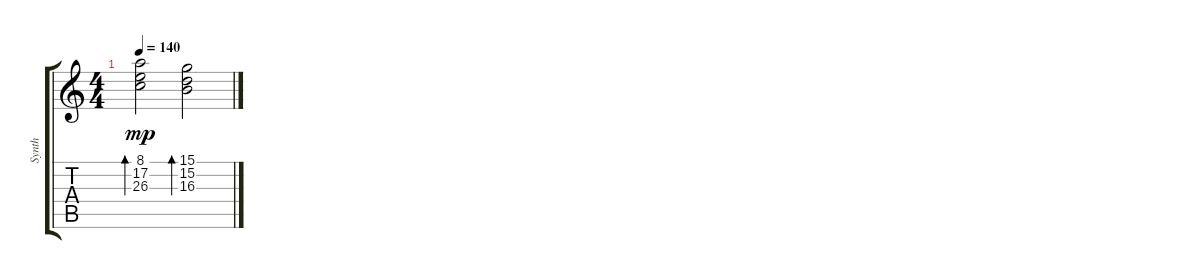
\track ("Synth" "Synth") {instrument lead3calliope}
\staff {score tabs}
\tuning (E4 B3 G3 D3 A2 E2) {hide}
\ts (4 4)
\tempo 140
\clef g2
\ks c
(8.1 17.2 26.3).2{bd 240 dy mp} (15.1 15.2 16.3).2{bd 240}
